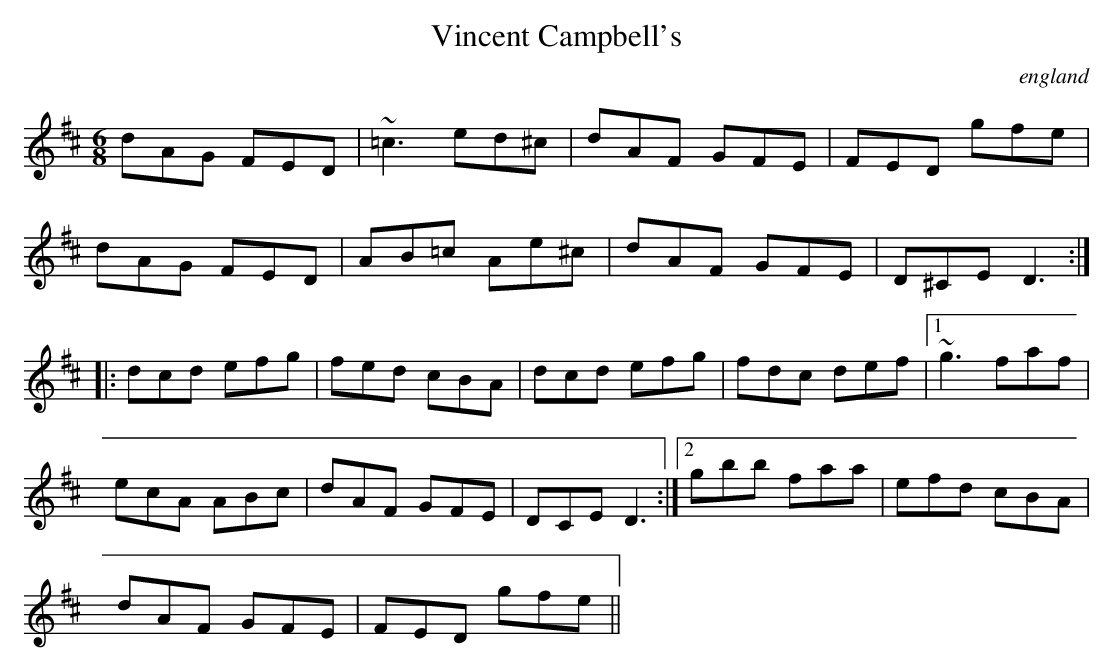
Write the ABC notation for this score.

X:1
T:Vincent Campbell's
O:england
M:6/8
L:1/8
K:D
dAG FED|~=c3 ed^c|dAF GFE|FED gfe|
dAG FED|AB=c Ae^c|dAF GFE|D^CE D3:|
|:dcd efg|fed cBA|dcd efg|fdc def|1 ~g3 faf|
ecA ABc|dAF GFE|DCE D3:|2 gbb faa|efd cBA|
dAF GFE|FED gfe||
